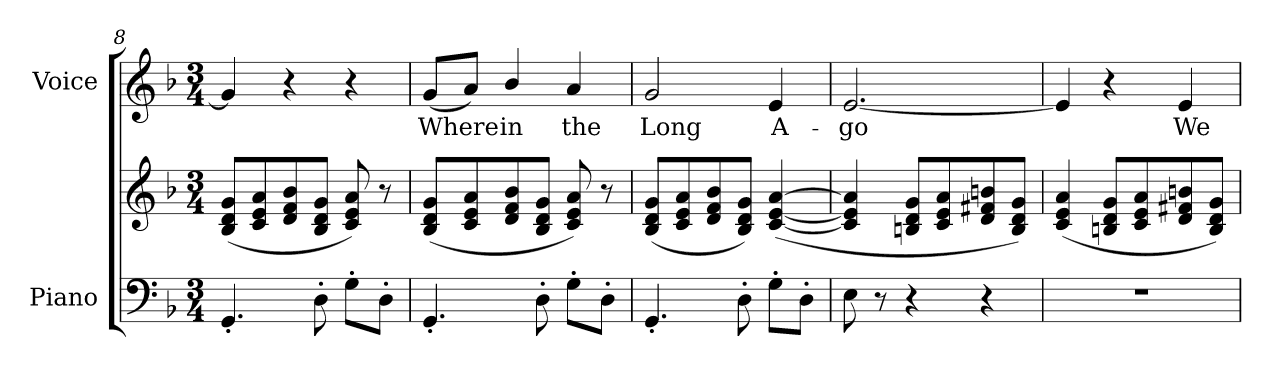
**kern	**kern	**kern	**text
*part2	*part2	*part1	*part1
*staff3	*staff2	*staff1	*staff1
*I"Piano	*	*I"Voice	*
*I'Pno	*	*	*
*clefF4	*clefG2	*clefG2	*
*k[b-]	*k[b-]	*k[b-]	*
*M3/4	*M3/4	*M3/4	*
=8	=8	=8	=8
4.GG'/	(<8B-/ 8d/ 8g/L	4g/]	.
.	8c/ 8e/ 8a/	.	.
.	8d/ 8f/ 8b-/	4r	.
8D'\	8B-/ 8d/ 8g/J	.	.
8G'\L	8c/ 8e/ 8a/)	4r	.
8D'\J	8r	.	.
=9	=9	=9	=9
!	!	!	!LO:LY:b
4.GG'/	(<8B-/ 8d/ 8g/L	(<8g/L	Where
.	8c/ 8e/ 8a/	8a/J)	.
!	!	!	!LO:LY:b
.	8d/ 8f/ 8b-/	4b-/	in
8D'\	8B-/ 8d/ 8g/J	.	.
!	!	!	!LO:LY:b
8G'\L	8c/ 8e/ 8a/)	4a/	the
8D'\J	8r	.	.
!!LO:PB:g=z
=10	=10	=10	=10
!	!	!	!LO:LY:b
4.GG'/	(<8B-/ 8d/ 8g/L	2g/	Long
.	8c/ 8e/ 8a/	.	.
.	8d/ 8f/ 8b-/	.	.
8D'\	8B-/ 8d/ 8g/J)	.	.
!	!	!	!LO:LY:b
8G'\L	(<[4c/ [4e/ [4a/	4e/	A-
8D'\J	.	.	.
=11	=11	=11	=11
!	!	!	!LO:LY:b
8E\	4c/] 4e/] 4a/]	[2.e/	-go
8r	.	.	.
4r	8Bn/ 8d/ 8g/L	.	.
.	8c/ 8e/ 8a/	.	.
4r	8d/ 8f#X/ 8bn/	.	.
.	8B/ 8d/ 8g/J)	.	.
=12	=12	=12	=12
2.r	(<4c/ 4e/ 4a/	4e/]	.
.	8Bn/ 8d/ 8g/L	4r	.
.	8c/ 8e/ 8a/	.	.
!	!	!	!LO:LY:b
.	8d/ 8f#X/ 8bn/	4e/	We
.	8B/ 8d/ 8g/J)	.	.
=	=	=	=
*-	*-	*-	*-
